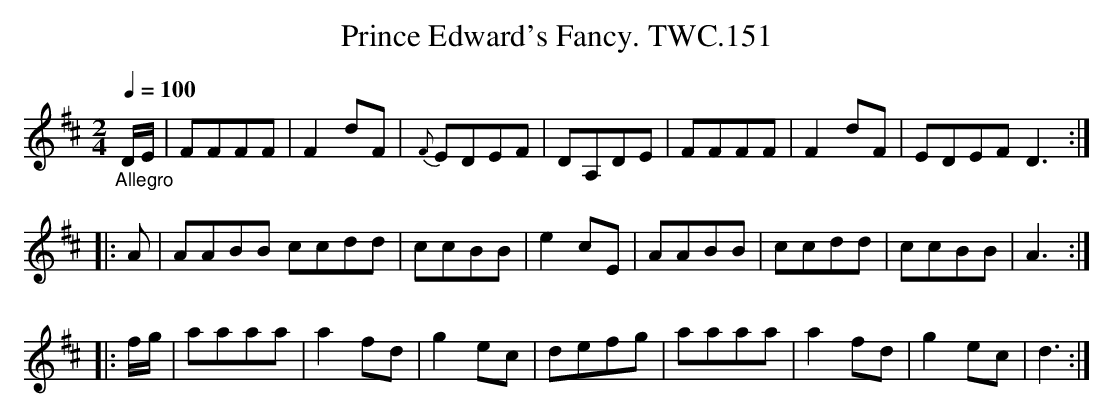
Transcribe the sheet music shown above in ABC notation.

X:1
T:Prince Edward's Fancy. TWC.151
L:1/8
M:2/4
Q:1/4=100
K:D
"_Allegro"\
D/E/|FFFF|F2 dF|{F}EDEF|DA,DE|FFFF|F2 dF|EDEF D3 :|
|:A|AABB ccdd|ccBB|e2 cE|AABB|ccdd|ccBB|A3 :|
|: f/g/|aaaa|a2 fd|g2 ec|defg|aaaa |a2 fd|g2 ec|d3 :|
